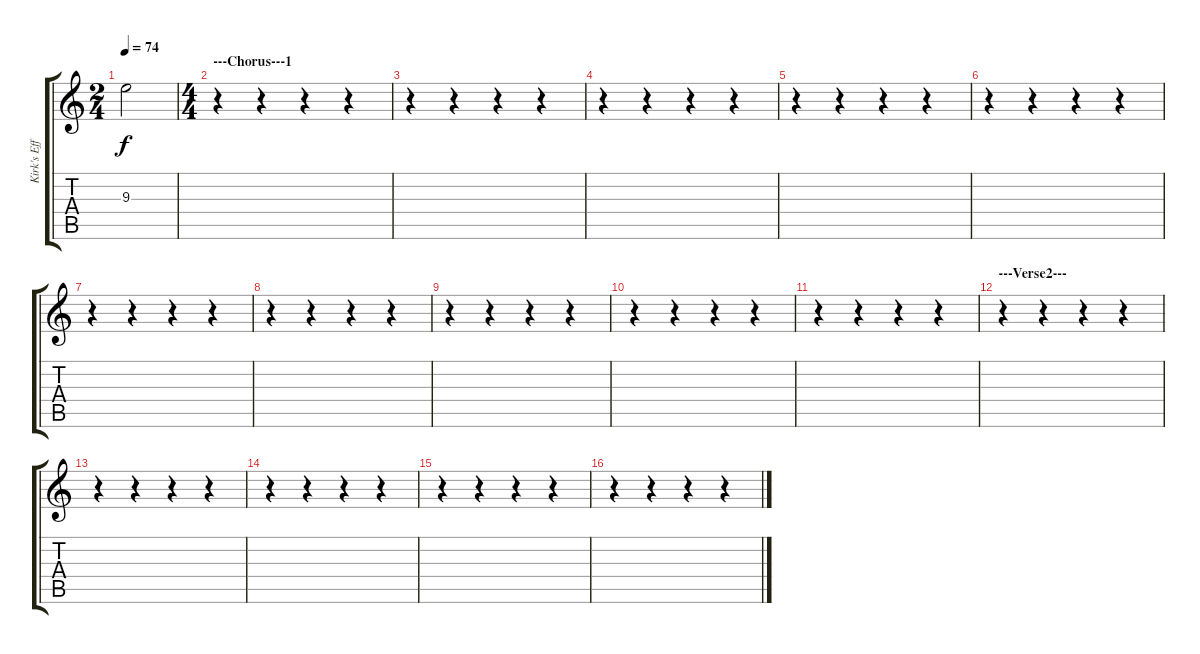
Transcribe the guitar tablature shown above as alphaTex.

\track ("Kirk's Effects" "Kirk's Eff") {instrument electricguitarjazz}
\staff {score tabs}
\tuning (E4 B3 G3 D3 A2 E2) {hide}
\ts (2 4)
\tempo 74
\clef g2
\ks c
9.3.2{dy f} |
\ts (4 4)
\section ("" "---Chorus---1")
r.4 r.4 r.4 r.4 |
r.4 r.4 r.4 r.4 |
r.4 r.4 r.4 r.4 |
r.4 r.4 r.4 r.4 |
r.4 r.4 r.4 r.4 |
r.4 r.4 r.4 r.4 |
r.4 r.4 r.4 r.4 |
r.4 r.4 r.4 r.4 |
r.4 r.4 r.4 r.4 |
r.4 r.4 r.4 r.4 |
\section ("" "---Verse2---")
r.4 r.4 r.4 r.4 |
r.4 r.4 r.4 r.4 |
r.4 r.4 r.4 r.4 |
r.4 r.4 r.4 r.4 |
r.4 r.4 r.4 r.4
